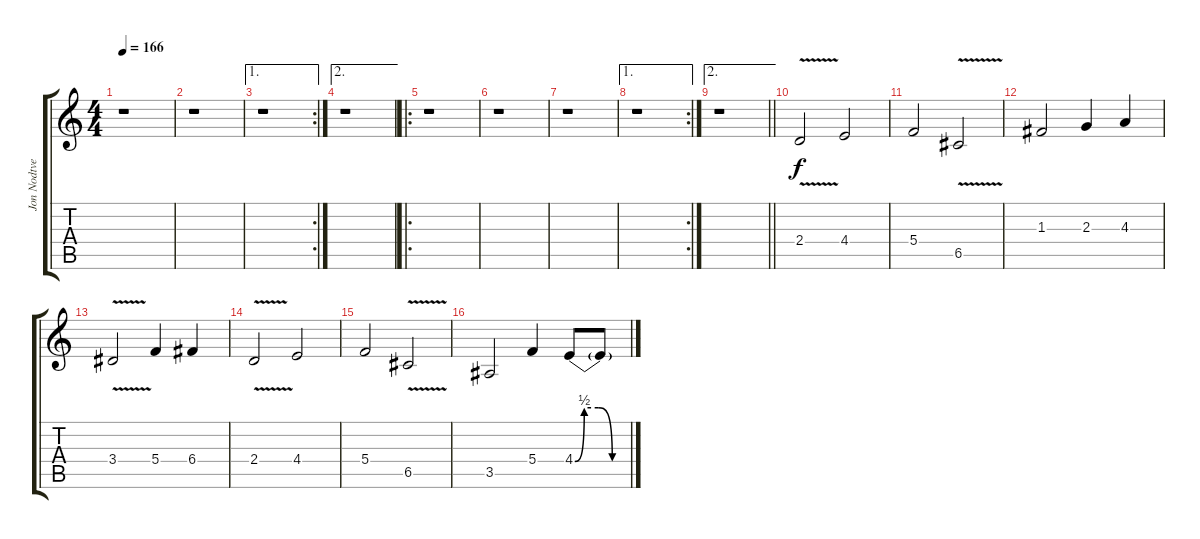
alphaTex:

\track ("Jon Nodtveidt (Lead)" "Jon Nodtve") {instrument distortionguitar}
\staff {score tabs}
\tuning (D4 A3 F3 C3 G2 D2) {hide}
\ts (4 4)
\tempo 166
\clef g2
\ks c
r.1{dy f} |
r.1 |
\ae 1
\rc 2
r.1 |
\ae 2
r.1 |
\ro
r.1 |
r.1 |
r.1 |
\ae 1
\rc 2
r.1 |
\ae 2
\barLineRight lightlight
r.1 |
2.4{v}.2 4.4.2 |
5.4.2 6.5{v}.2 |
1.3.2 2.3.4 4.3.4 |
3.4{v}.2 5.4.4 6.4.4 |
2.4{v}.2 4.4.2 |
5.4.2 6.5{v}.2 |
3.5.2 5.4.4 4.4{be (custom 0 0 10 2 25 2 40 0 60 0)}.8 4.4{t}.8
